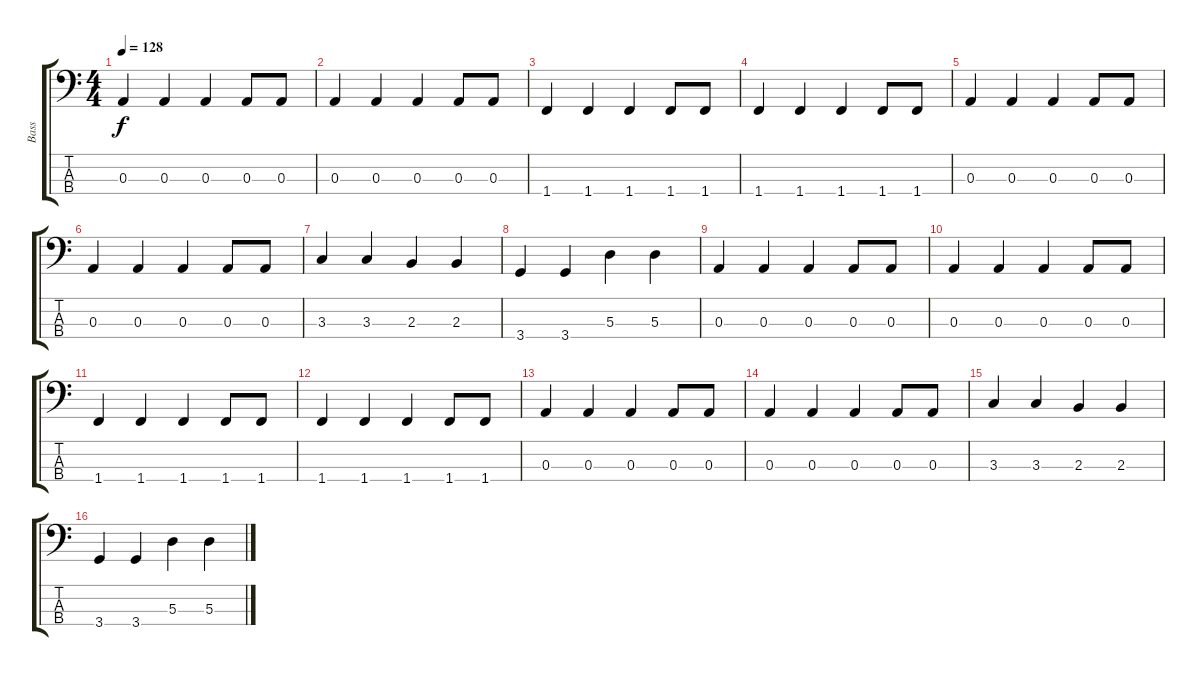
\track ("Bass" "Bass") {instrument electricbassfinger}
\staff {score tabs}
\tuning (G2 D2 A1 E1) {hide}
\ts (4 4)
\tempo 128
\clef f4
\ks c
0.3.4{dy f} 0.3.4 0.3.4 0.3.8 0.3.8 |
0.3.4 0.3.4 0.3.4 0.3.8 0.3.8 |
1.4.4 1.4.4 1.4.4 1.4.8 1.4.8 |
1.4.4 1.4.4 1.4.4 1.4.8 1.4.8 |
0.3.4 0.3.4 0.3.4 0.3.8 0.3.8 |
0.3.4 0.3.4 0.3.4 0.3.8 0.3.8 |
3.3.4 3.3.4 2.3.4 2.3.4 |
3.4.4 3.4.4 5.3.4 5.3.4 |
0.3.4 0.3.4 0.3.4 0.3.8 0.3.8 |
0.3.4 0.3.4 0.3.4 0.3.8 0.3.8 |
1.4.4 1.4.4 1.4.4 1.4.8 1.4.8 |
1.4.4 1.4.4 1.4.4 1.4.8 1.4.8 |
0.3.4 0.3.4 0.3.4 0.3.8 0.3.8 |
0.3.4 0.3.4 0.3.4 0.3.8 0.3.8 |
3.3.4 3.3.4 2.3.4 2.3.4 |
3.4.4 3.4.4 5.3.4 5.3.4
